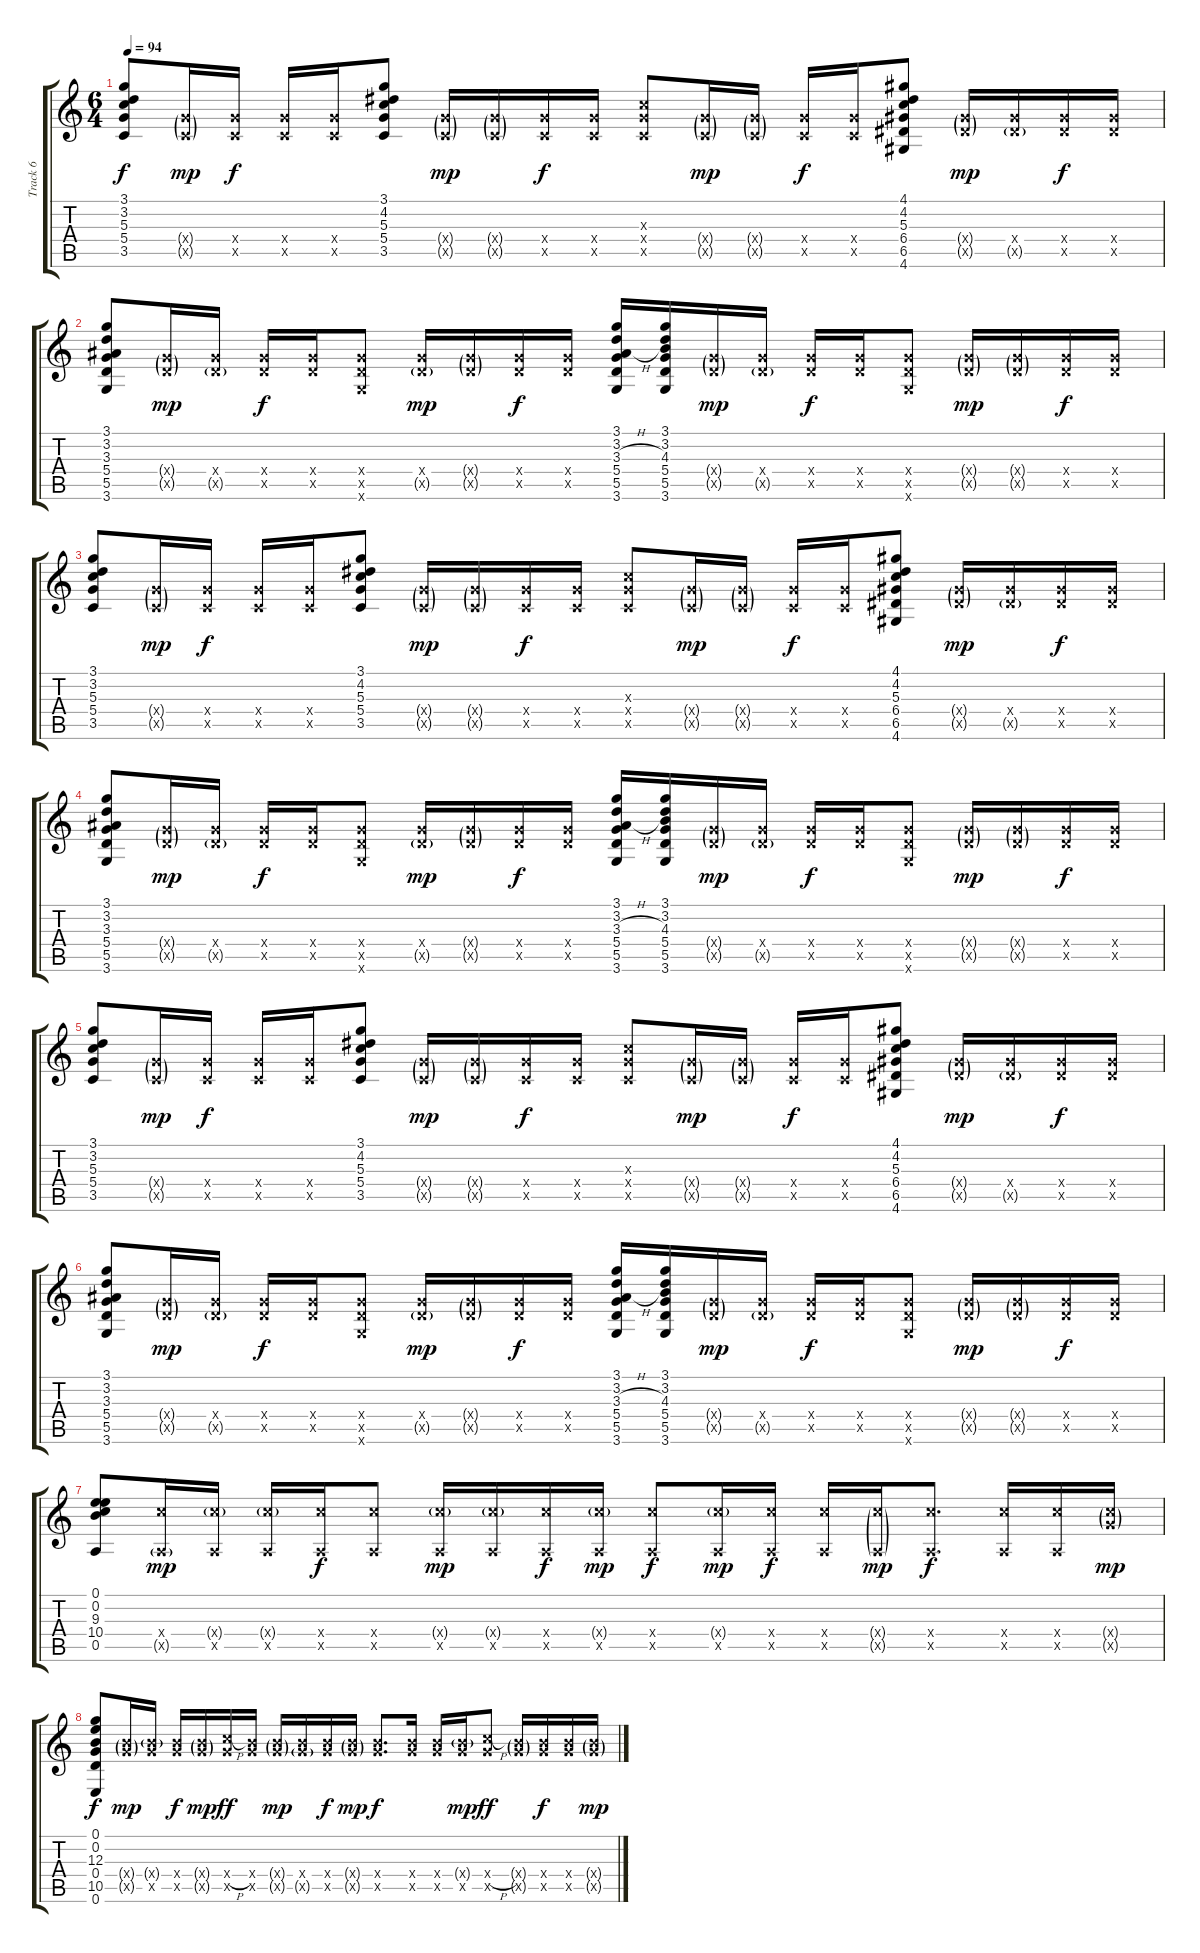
\track ("Track 6" "Track 6") {instrument acousticguitarsteel}
\staff {score tabs}
\tuning (E4 B3 G3 D3 A2 E2) {hide}
\ts (6 4)
\tempo 94
\clef g2
\ks c
(3.1 3.2 5.3 5.4 3.5).8{dy f} (5.4{g x} 3.5{g x}).16{dy mp} (5.4{x} 3.5{x}).16{dy f} (5.4{x} 3.5{x}).16 (5.4{x} 3.5{x}).16 (3.1 4.2 5.3 5.4 3.5).8 (5.4{g x} 3.5{g x}).16{dy mp} (5.4{g x} 3.5{g x}).16 (5.4{x} 3.5{x}).16{dy f} (5.4{x} 3.5{x}).16 (5.3{x} 5.4{x} 3.5{x}).8 (5.4{g x} 3.5{g x}).16{dy mp} (5.4{g x} 3.5{g x}).16 (5.4{x} 3.5{x}).16{dy f} (5.4{x} 3.5{x}).16 (4.1 4.2 5.3 6.4 6.5 4.6).8 (6.4{g x} 6.5{g x}).16{dy mp} (6.4{x} 6.5{g x}).16 (6.4{x} 6.5{x}).16{dy f} (6.4{x} 6.5{x}).16 |
(3.1 3.2 3.3 5.4 5.5 3.6).8 (5.4{g x} 5.5{g x}).16{dy mp} (5.4{x} 5.5{g x}).16 (5.4{x} 5.5{x}).16{dy f} (5.4{x} 5.5{x}).16 (5.4{x} 5.5{x} 3.6{x}).8 (5.4{x} 5.5{g x}).16{dy mp} (5.4{g x} 5.5{g x}).16 (5.4{x} 5.5{x}).16{dy f} (5.4{x} 5.5{x}).16 (3.1 3.2 3.3{h} 5.4 5.5 3.6).16 (3.1 3.2 4.3 5.4 5.5 3.6).16 (5.4{g x} 5.5{g x}).16{dy mp} (5.4{x} 5.5{g x}).16 (5.4{x} 5.5{x}).16{dy f} (5.4{x} 5.5{x}).16 (5.4{x} 5.5{x} 3.6{x}).8 (5.4{g x} 5.5{g x}).16{dy mp} (5.4{g x} 5.5{g x}).16 (5.4{x} 5.5{x}).16{dy f} (5.4{x} 5.5{x}).16 |
(3.1 3.2 5.3 5.4 3.5).8 (5.4{g x} 3.5{g x}).16{dy mp} (5.4{x} 3.5{x}).16{dy f} (5.4{x} 3.5{x}).16 (5.4{x} 3.5{x}).16 (3.1 4.2 5.3 5.4 3.5).8 (5.4{g x} 3.5{g x}).16{dy mp} (5.4{g x} 3.5{g x}).16 (5.4{x} 3.5{x}).16{dy f} (5.4{x} 3.5{x}).16 (5.3{x} 5.4{x} 3.5{x}).8 (5.4{g x} 3.5{g x}).16{dy mp} (5.4{g x} 3.5{g x}).16 (5.4{x} 3.5{x}).16{dy f} (5.4{x} 3.5{x}).16 (4.1 4.2 5.3 6.4 6.5 4.6).8 (6.4{g x} 6.5{g x}).16{dy mp} (6.4{x} 6.5{g x}).16 (6.4{x} 6.5{x}).16{dy f} (6.4{x} 6.5{x}).16 |
(3.1 3.2 3.3 5.4 5.5 3.6).8 (5.4{g x} 5.5{g x}).16{dy mp} (5.4{x} 5.5{g x}).16 (5.4{x} 5.5{x}).16{dy f} (5.4{x} 5.5{x}).16 (5.4{x} 5.5{x} 3.6{x}).8 (5.4{x} 5.5{g x}).16{dy mp} (5.4{g x} 5.5{g x}).16 (5.4{x} 5.5{x}).16{dy f} (5.4{x} 5.5{x}).16 (3.1 3.2 3.3{h} 5.4 5.5 3.6).16 (3.1 3.2 4.3 5.4 5.5 3.6).16 (5.4{g x} 5.5{g x}).16{dy mp} (5.4{x} 5.5{g x}).16 (5.4{x} 5.5{x}).16{dy f} (5.4{x} 5.5{x}).16 (5.4{x} 5.5{x} 3.6{x}).8 (5.4{g x} 5.5{g x}).16{dy mp} (5.4{g x} 5.5{g x}).16 (5.4{x} 5.5{x}).16{dy f} (5.4{x} 5.5{x}).16 |
(3.1 3.2 5.3 5.4 3.5).8 (5.4{g x} 3.5{g x}).16{dy mp} (5.4{x} 3.5{x}).16{dy f} (5.4{x} 3.5{x}).16 (5.4{x} 3.5{x}).16 (3.1 4.2 5.3 5.4 3.5).8 (5.4{g x} 3.5{g x}).16{dy mp} (5.4{g x} 3.5{g x}).16 (5.4{x} 3.5{x}).16{dy f} (5.4{x} 3.5{x}).16 (5.3{x} 5.4{x} 3.5{x}).8 (5.4{g x} 3.5{g x}).16{dy mp} (5.4{g x} 3.5{g x}).16 (5.4{x} 3.5{x}).16{dy f} (5.4{x} 3.5{x}).16 (4.1 4.2 5.3 6.4 6.5 4.6).8 (6.4{g x} 6.5{g x}).16{dy mp} (6.4{x} 6.5{g x}).16 (6.4{x} 6.5{x}).16{dy f} (6.4{x} 6.5{x}).16 |
(3.1 3.2 3.3 5.4 5.5 3.6).8 (5.4{g x} 5.5{g x}).16{dy mp} (5.4{x} 5.5{g x}).16 (5.4{x} 5.5{x}).16{dy f} (5.4{x} 5.5{x}).16 (5.4{x} 5.5{x} 3.6{x}).8 (5.4{x} 5.5{g x}).16{dy mp} (5.4{g x} 5.5{g x}).16 (5.4{x} 5.5{x}).16{dy f} (5.4{x} 5.5{x}).16 (3.1 3.2 3.3{h} 5.4 5.5 3.6).16 (3.1 3.2 4.3 5.4 5.5 3.6).16 (5.4{g x} 5.5{g x}).16{dy mp} (5.4{x} 5.5{g x}).16 (5.4{x} 5.5{x}).16{dy f} (5.4{x} 5.5{x}).16 (5.4{x} 5.5{x} 3.6{x}).8 (5.4{g x} 5.5{g x}).16{dy mp} (5.4{g x} 5.5{g x}).16 (5.4{x} 5.5{x}).16{dy f} (5.4{x} 5.5{x}).16 |
(0.1 0.2 9.3 10.4 0.5).8 (10.4{x} 0.5{g x}).16{dy mp} (10.4{g x} 0.5{x}).16 (10.4{g x} 0.5{x}).16 (10.4{x} 0.5{x}).16{dy f} (10.4{x} 0.5{x}).8 (10.4{g x} 0.5{x}).16{dy mp} (10.4{g x} 0.5{x}).16 (10.4{x} 0.5{x}).16{dy f} (10.4{g x} 0.5{x}).16{dy mp} (10.4{x} 0.5{x}).8{dy f} (10.4{g x} 0.5{x}).16{dy mp} (10.4{x} 0.5{x}).16{dy f} (10.4{x} 0.5{x}).16 (10.4{g x} 0.5{g x}).16{dy mp} (10.4{x} 0.5{x}).8{d dy f} (10.4{x} 0.5{x}).16 (10.4{x} 0.5{x}).16 (10.4{g x} 10.5{g x}).16{dy mp} |
(0.1 0.2 12.3 0.4 10.5 0.6).8{dy f} (9.4{g x} 10.5{g x}).16{dy mp} (9.4{g x} 10.5{x}).16 (9.4{x} 10.5{x}).16{dy f} (9.4{g x} 10.5{g x}).16{dy mp} (10.4{h x} 10.5{x}).16{dy ff} (9.4{x} 10.5{x}).16 (9.4{g x} 10.5{g x}).16{dy mp} (9.4{x} 10.5{g x}).16 (9.4{x} 10.5{x}).16{dy f} (9.4{g x} 10.5{g x}).16{dy mp} (9.4{x} 10.5{x}).8{d dy f} (9.4{x} 10.5{x}).16 (9.4{x} 10.5{x}).16 (9.4{g x} 10.5{x}).16{dy mp} (10.4{h x} 10.5{x}).8{dy ff} (9.4{g x} 10.5{g x}).16 (9.4{x} 10.5{x}).16{dy f} (9.4{x} 10.5{x}).16 (9.4{g x} 10.5{g x}).16{dy mp}
